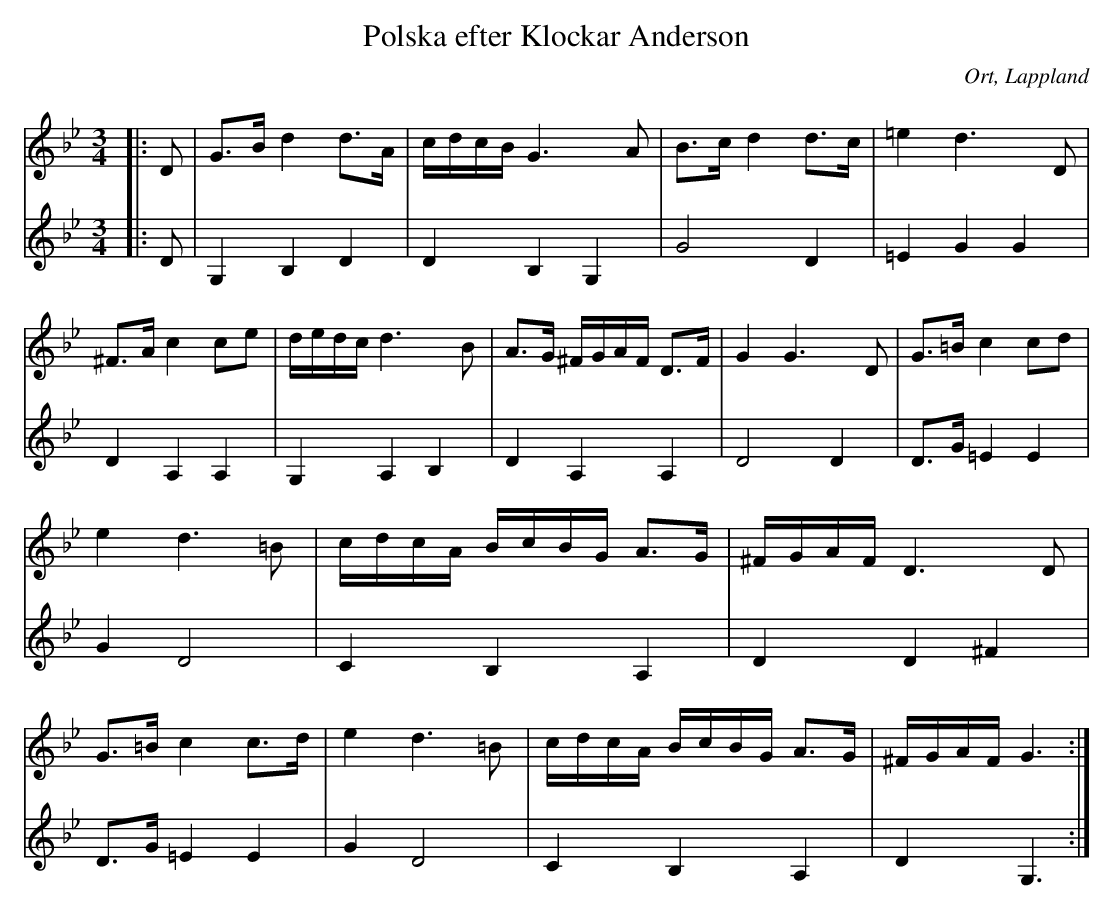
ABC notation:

X:1
T:Polska efter Klockar Anderson
O:Ort, Lappland
M:3/4
L:1/16
K:Gm
V:1
|: D2 | G3B d4 d3A | cdcB G6 A2 | B3c d4 d3c | =e4 d6 D2 | ^F3A c4 c2e2 | dedc d6 B2 | A3G ^FGAF D3F | G4 G6 D2 | G3=B c4 c2d2 | e4 d6 =B2 | cdcA BcBG A3G |^FGAF D6 D2 | G3=B c4 c3d | e4 d6 =B2 | cdcA BcBG A3G | ^FGAF G6 :|
V:2
|:D2 | G,4 B,4 D4 | D4 B,4 G,4 | G8 D4  | =E4 G4 G4 | D4 A,4 A,4 | G,4 A,4 B,4 | D4 A,4 A,4 | D8 D4 | D3G1 =E4 E4 | G4 D8 | C4 B,4 A,4 | D4 D4 ^F4 | D3G1 =E4 E4 | G4 D8 | C4 B,4 A,4 | D4 G,6 :|
